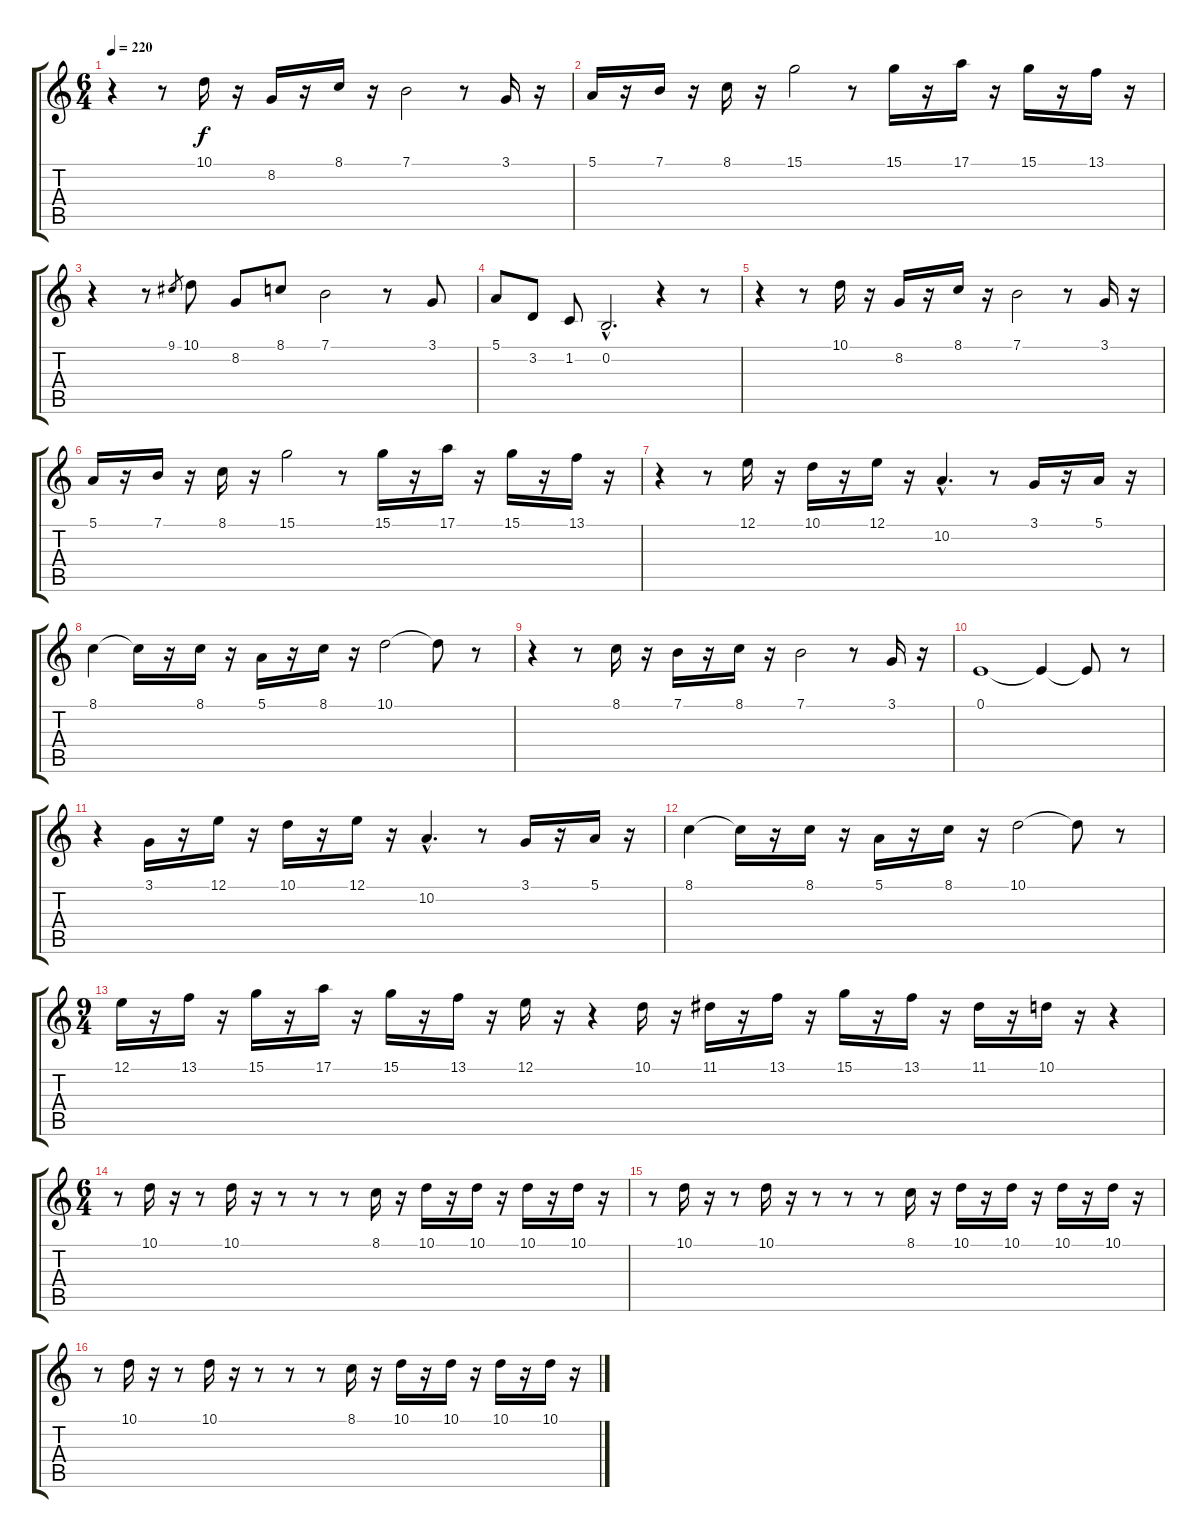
\track "" {instrument trumpet}
\staff {score tabs}
\tuning (E4 B3 G3 D3 A2 E2) {hide}
\ts (6 4)
\tempo 220
\clef g2
\ks c
r.4{dy f} r.8 10.1.16 r.16 8.2.16 r.16 8.1.16 r.16 7.1.2 r.8 3.1.16 r.16 |
5.1.16 r.16 7.1.16 r.16 8.1.16 r.16 15.1.2 r.8 15.1.16 r.16 17.1.16 r.16 15.1.16 r.16 13.1.16 r.16 |
r.4 r.8 9.1.8{gr} 10.1.8 8.2.8 8.1.8 7.1.2 r.8 3.1.8 |
5.1.8 3.2.8 1.2.8 0.2{hac}.2{d} r.4 r.8 |
r.4 r.8 10.1.16 r.16 8.2.16 r.16 8.1.16 r.16 7.1.2 r.8 3.1.16 r.16 |
5.1.16 r.16 7.1.16 r.16 8.1.16 r.16 15.1.2 r.8 15.1.16 r.16 17.1.16 r.16 15.1.16 r.16 13.1.16 r.16 |
r.4 r.8 12.1.16 r.16 10.1.16 r.16 12.1.16 r.16 10.2{hac}.4{d} r.8 3.1.16 r.16 5.1.16 r.16 |
8.1.4 8.1{t}.16 r.16 8.1.16 r.16 5.1.16 r.16 8.1.16 r.16 10.1.2 10.1{t}.8 r.8 |
r.4 r.8 8.1.16 r.16 7.1.16 r.16 8.1.16 r.16 7.1.2 r.8 3.1.16 r.16 |
0.1.1 0.1{t}.4 0.1{t}.8 r.8 |
r.4 3.1.16 r.16 12.1.16 r.16 10.1.16 r.16 12.1.16 r.16 10.2{hac}.4{d} r.8 3.1.16 r.16 5.1.16 r.16 |
8.1.4 8.1{t}.16 r.16 8.1.16 r.16 5.1.16 r.16 8.1.16 r.16 10.1.2 10.1{t}.8 r.8 |
\ts (9 4)
12.1.16 r.16 13.1.16 r.16 15.1.16 r.16 17.1.16 r.16 15.1.16 r.16 13.1.16 r.16 12.1.16 r.16 r.4 10.1.16 r.16 11.1.16 r.16 13.1.16 r.16 15.1.16 r.16 13.1.16 r.16 11.1.16 r.16 10.1.16 r.16 r.4 |
\ts (6 4)
r.8 10.1.16 r.16 r.8 10.1.16 r.16 r.8 r.8 r.8 8.1.16 r.16 10.1.16 r.16 10.1.16 r.16 10.1.16 r.16 10.1.16 r.16 |
r.8 10.1.16 r.16 r.8 10.1.16 r.16 r.8 r.8 r.8 8.1.16 r.16 10.1.16 r.16 10.1.16 r.16 10.1.16 r.16 10.1.16 r.16 |
r.8 10.1.16 r.16 r.8 10.1.16 r.16 r.8 r.8 r.8 8.1.16 r.16 10.1.16 r.16 10.1.16 r.16 10.1.16 r.16 10.1.16 r.16
